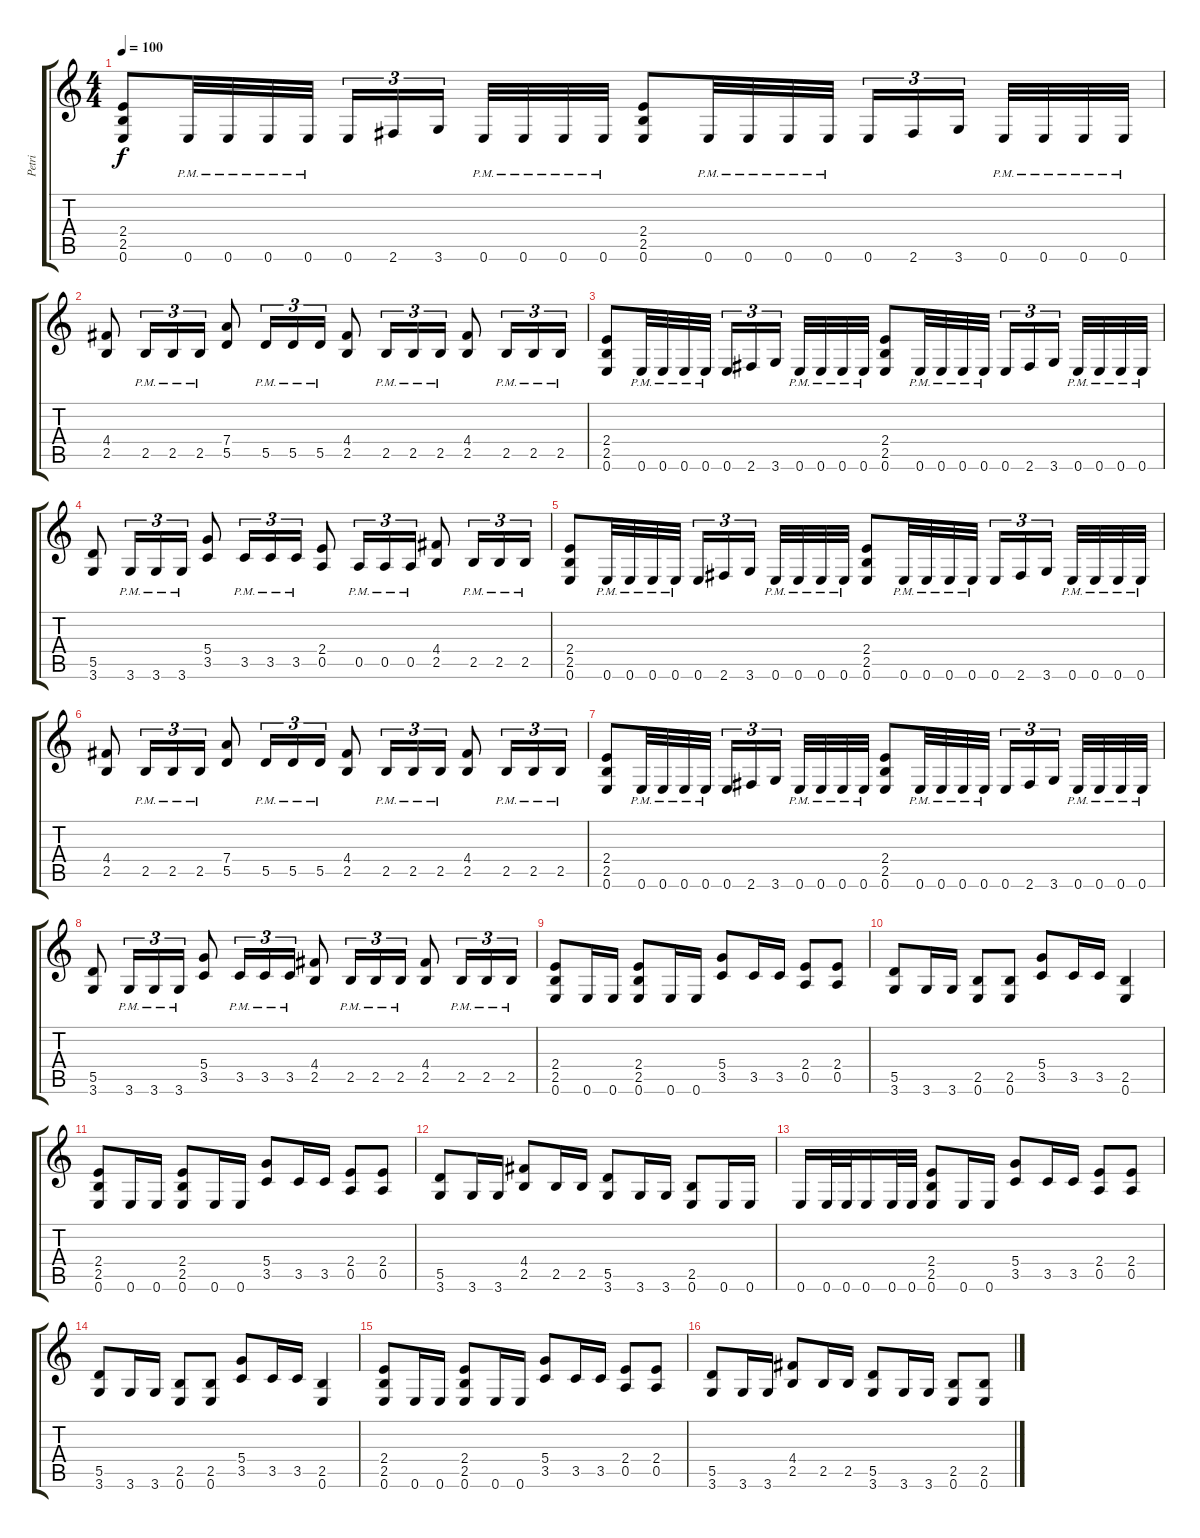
\track ("Petri" "Petri") {instrument distortionguitar}
\staff {score tabs}
\tuning (E4 B3 G3 D3 A2 E2) {hide}
\ts (4 4)
\tempo 100
\clef g2
\ks c
(2.4 2.5 0.6).8{dy f} 0.6{pm}.32 0.6{pm}.32 0.6{pm}.32 0.6{pm}.32 0.6.16{tu (3 2)} 2.6.16{tu (3 2)} 3.6.16{tu (3 2) beam splitsecondary} 0.6{pm}.32 0.6{pm}.32 0.6{pm}.32 0.6{pm}.32 (2.4 2.5 0.6).8 0.6{pm}.32 0.6{pm}.32 0.6{pm}.32 0.6{pm}.32 0.6.16{tu (3 2)} 2.6.16{tu (3 2)} 3.6.16{tu (3 2) beam splitsecondary} 0.6{pm}.32 0.6{pm}.32 0.6{pm}.32 0.6{pm}.32 |
(4.4 2.5).8 2.5{pm}.16{tu (3 2)} 2.5{pm}.16{tu (3 2)} 2.5{pm}.16{tu (3 2)} (7.4 5.5).8 5.5{pm}.16{tu (3 2)} 5.5{pm}.16{tu (3 2)} 5.5{pm}.16{tu (3 2)} (4.4 2.5).8 2.5{pm}.16{tu (3 2)} 2.5{pm}.16{tu (3 2)} 2.5{pm}.16{tu (3 2)} (4.4 2.5).8 2.5{pm}.16{tu (3 2)} 2.5{pm}.16{tu (3 2)} 2.5{pm}.16{tu (3 2)} |
(2.4 2.5 0.6).8 0.6{pm}.32 0.6{pm}.32 0.6{pm}.32 0.6{pm}.32 0.6.16{tu (3 2)} 2.6.16{tu (3 2)} 3.6.16{tu (3 2) beam splitsecondary} 0.6{pm}.32 0.6{pm}.32 0.6{pm}.32 0.6{pm}.32 (2.4 2.5 0.6).8 0.6{pm}.32 0.6{pm}.32 0.6{pm}.32 0.6{pm}.32 0.6.16{tu (3 2)} 2.6.16{tu (3 2)} 3.6.16{tu (3 2) beam splitsecondary} 0.6{pm}.32 0.6{pm}.32 0.6{pm}.32 0.6{pm}.32 |
(5.5 3.6).8 3.6{pm}.16{tu (3 2)} 3.6{pm}.16{tu (3 2)} 3.6{pm}.16{tu (3 2)} (5.4 3.5).8 3.5{pm}.16{tu (3 2)} 3.5{pm}.16{tu (3 2)} 3.5{pm}.16{tu (3 2)} (2.4 0.5).8 0.5{pm}.16{tu (3 2)} 0.5{pm}.16{tu (3 2)} 0.5{pm}.16{tu (3 2)} (4.4 2.5).8 2.5{pm}.16{tu (3 2)} 2.5{pm}.16{tu (3 2)} 2.5{pm}.16{tu (3 2)} |
(2.4 2.5 0.6).8 0.6{pm}.32 0.6{pm}.32 0.6{pm}.32 0.6{pm}.32 0.6.16{tu (3 2)} 2.6.16{tu (3 2)} 3.6.16{tu (3 2) beam splitsecondary} 0.6{pm}.32 0.6{pm}.32 0.6{pm}.32 0.6{pm}.32 (2.4 2.5 0.6).8 0.6{pm}.32 0.6{pm}.32 0.6{pm}.32 0.6{pm}.32 0.6.16{tu (3 2)} 2.6.16{tu (3 2)} 3.6.16{tu (3 2) beam splitsecondary} 0.6{pm}.32 0.6{pm}.32 0.6{pm}.32 0.6{pm}.32 |
(4.4 2.5).8 2.5{pm}.16{tu (3 2)} 2.5{pm}.16{tu (3 2)} 2.5{pm}.16{tu (3 2)} (7.4 5.5).8 5.5{pm}.16{tu (3 2)} 5.5{pm}.16{tu (3 2)} 5.5{pm}.16{tu (3 2)} (4.4 2.5).8 2.5{pm}.16{tu (3 2)} 2.5{pm}.16{tu (3 2)} 2.5{pm}.16{tu (3 2)} (4.4 2.5).8 2.5{pm}.16{tu (3 2)} 2.5{pm}.16{tu (3 2)} 2.5{pm}.16{tu (3 2)} |
(2.4 2.5 0.6).8 0.6{pm}.32 0.6{pm}.32 0.6{pm}.32 0.6{pm}.32 0.6.16{tu (3 2)} 2.6.16{tu (3 2)} 3.6.16{tu (3 2) beam splitsecondary} 0.6{pm}.32 0.6{pm}.32 0.6{pm}.32 0.6{pm}.32 (2.4 2.5 0.6).8 0.6{pm}.32 0.6{pm}.32 0.6{pm}.32 0.6{pm}.32 0.6.16{tu (3 2)} 2.6.16{tu (3 2)} 3.6.16{tu (3 2) beam splitsecondary} 0.6{pm}.32 0.6{pm}.32 0.6{pm}.32 0.6{pm}.32 |
(5.5 3.6).8 3.6{pm}.16{tu (3 2)} 3.6{pm}.16{tu (3 2)} 3.6{pm}.16{tu (3 2)} (5.4 3.5).8 3.5{pm}.16{tu (3 2)} 3.5{pm}.16{tu (3 2)} 3.5{pm}.16{tu (3 2)} (4.4 2.5).8 2.5{pm}.16{tu (3 2)} 2.5{pm}.16{tu (3 2)} 2.5{pm}.16{tu (3 2)} (4.4 2.5).8 2.5{pm}.16{tu (3 2)} 2.5{pm}.16{tu (3 2)} 2.5{pm}.16{tu (3 2)} |
(2.4 2.5 0.6).8 0.6.16 0.6.16 (2.4 2.5 0.6).8 0.6.16 0.6.16 (5.4 3.5).8 3.5.16 3.5.16 (2.4 0.5).8 (2.4 0.5).8 |
(5.5 3.6).8 3.6.16 3.6.16 (2.5 0.6).8 (2.5 0.6).8 (5.4 3.5).8 3.5.16 3.5.16 (2.5 0.6).4 |
(2.4 2.5 0.6).8 0.6.16 0.6.16 (2.4 2.5 0.6).8 0.6.16 0.6.16 (5.4 3.5).8 3.5.16 3.5.16 (2.4 0.5).8 (2.4 0.5).8 |
(5.5 3.6).8 3.6.16 3.6.16 (4.4 2.5).8 2.5.16 2.5.16 (5.5 3.6).8 3.6.16 3.6.16 (2.5 0.6).8 0.6.16 0.6.16 |
0.6.16 0.6.32 0.6.32 0.6.16 0.6.32 0.6.32 (2.4 2.5 0.6).8 0.6.16 0.6.16 (5.4 3.5).8 3.5.16 3.5.16 (2.4 0.5).8 (2.4 0.5).8 |
(5.5 3.6).8 3.6.16 3.6.16 (2.5 0.6).8 (2.5 0.6).8 (5.4 3.5).8 3.5.16 3.5.16 (2.5 0.6).4 |
(2.4 2.5 0.6).8 0.6.16 0.6.16 (2.4 2.5 0.6).8 0.6.16 0.6.16 (5.4 3.5).8 3.5.16 3.5.16 (2.4 0.5).8 (2.4 0.5).8 |
(5.5 3.6).8 3.6.16 3.6.16 (4.4 2.5).8 2.5.16 2.5.16 (5.5 3.6).8 3.6.16 3.6.16 (2.5 0.6).8 (2.5 0.6).8
